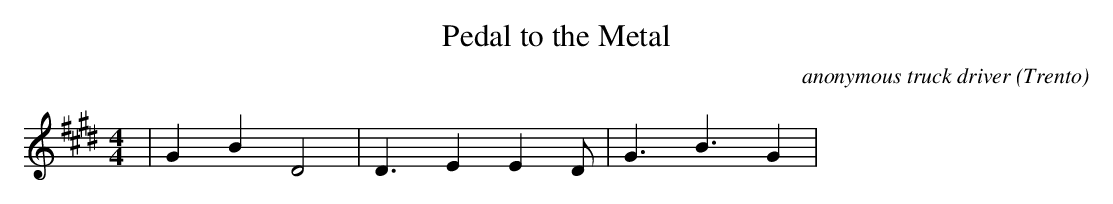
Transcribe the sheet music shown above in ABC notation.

X:1
T:Pedal to the Metal
C:anonymous truck driver
M:4/4
K:E
|G2  B2  D4     |D3    E2  E2  D|G3    B3    G2 |
